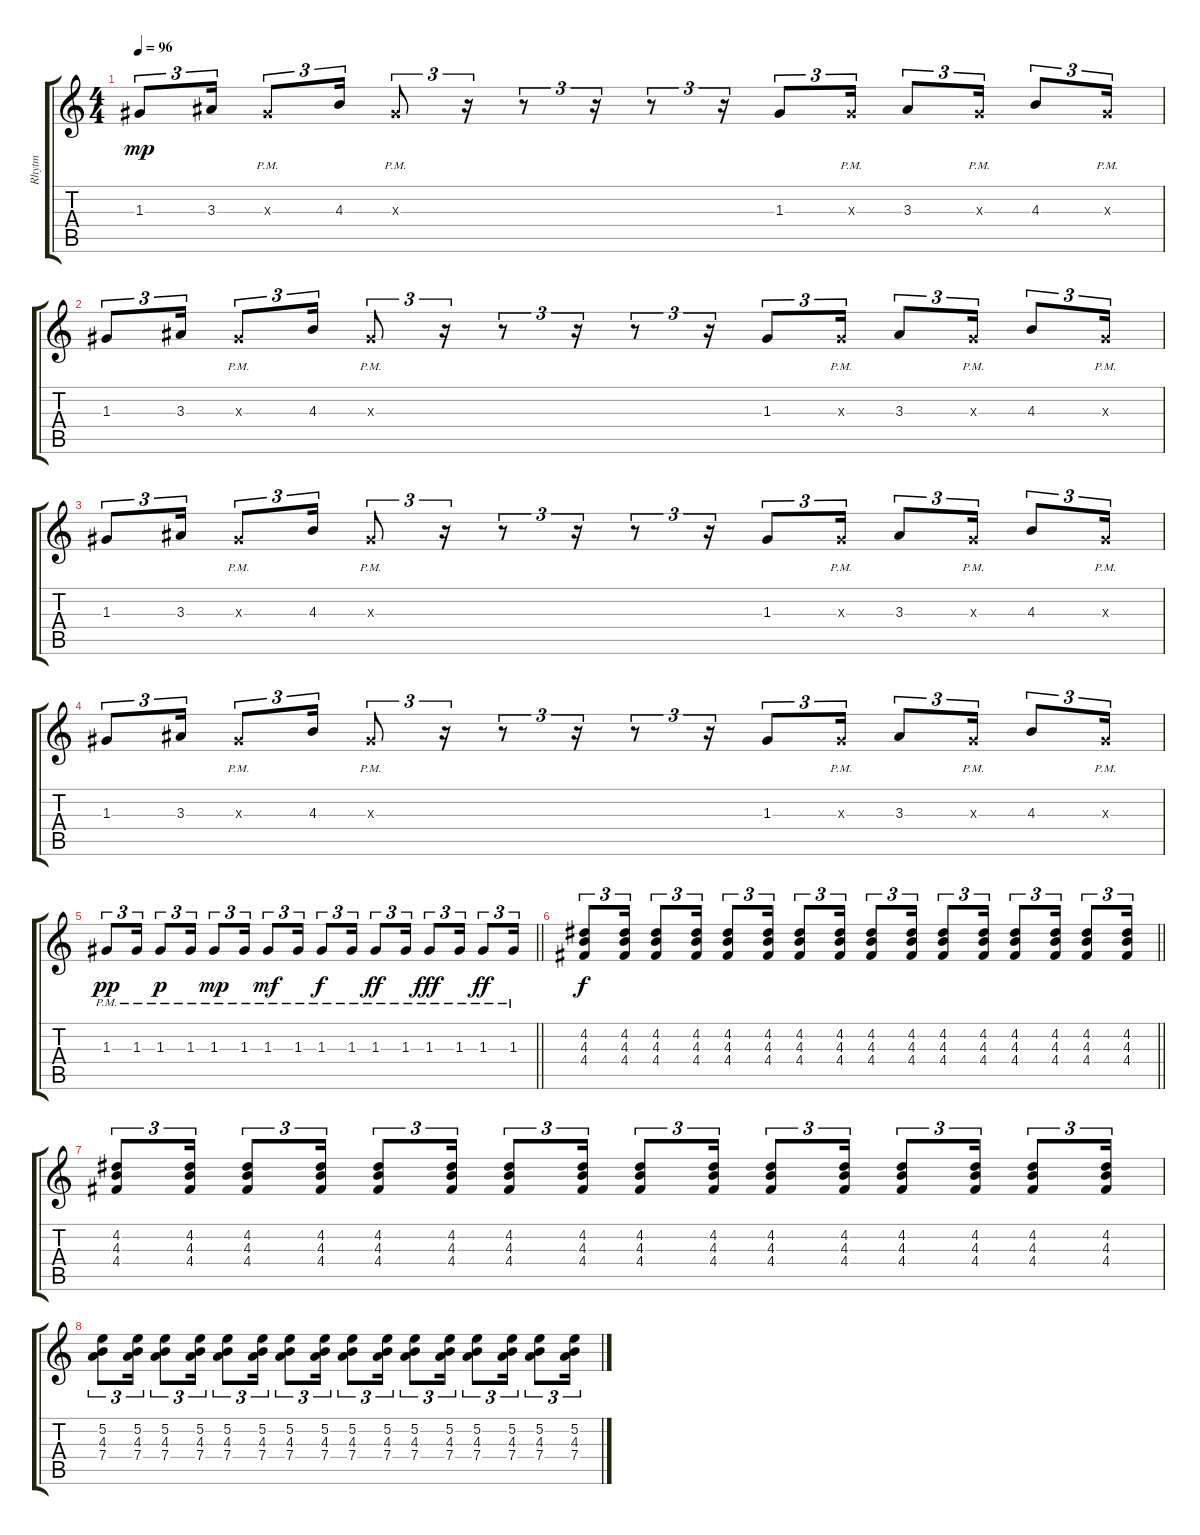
\track ("Rhytm" "Rhytm") {instrument electricguitarmuted}
\staff {score tabs}
\tuning (E4 B3 G3 D3 A2 E2) {hide}
\ts (4 4)
\tempo 96
\clef g2
\ks c
1.3.8{tu (3 2) dy mp} 3.3.16{tu (3 2)} 1.3{pm x}.8{tu (3 2)} 4.3.16{tu (3 2)} 1.3{pm x}.8{tu (3 2)} r.16{tu (3 2)} r.8{tu (3 2)} r.16{tu (3 2)} r.8{tu (3 2)} r.16{tu (3 2)} 1.3.8{tu (3 2)} 1.3{pm x}.16{tu (3 2)} 3.3.8{tu (3 2)} 1.3{pm x}.16{tu (3 2)} 4.3.8{tu (3 2)} 1.3{pm x}.16{tu (3 2)} |
1.3.8{tu (3 2)} 3.3.16{tu (3 2)} 1.3{pm x}.8{tu (3 2)} 4.3.16{tu (3 2)} 1.3{pm x}.8{tu (3 2)} r.16{tu (3 2)} r.8{tu (3 2)} r.16{tu (3 2)} r.8{tu (3 2)} r.16{tu (3 2)} 1.3.8{tu (3 2)} 1.3{pm x}.16{tu (3 2)} 3.3.8{tu (3 2)} 1.3{pm x}.16{tu (3 2)} 4.3.8{tu (3 2)} 1.3{pm x}.16{tu (3 2)} |
1.3.8{tu (3 2)} 3.3.16{tu (3 2)} 1.3{pm x}.8{tu (3 2)} 4.3.16{tu (3 2)} 1.3{pm x}.8{tu (3 2)} r.16{tu (3 2)} r.8{tu (3 2)} r.16{tu (3 2)} r.8{tu (3 2)} r.16{tu (3 2)} 1.3.8{tu (3 2)} 1.3{pm x}.16{tu (3 2)} 3.3.8{tu (3 2)} 1.3{pm x}.16{tu (3 2)} 4.3.8{tu (3 2)} 1.3{pm x}.16{tu (3 2)} |
1.3.8{tu (3 2)} 3.3.16{tu (3 2)} 1.3{pm x}.8{tu (3 2)} 4.3.16{tu (3 2)} 1.3{pm x}.8{tu (3 2)} r.16{tu (3 2)} r.8{tu (3 2)} r.16{tu (3 2)} r.8{tu (3 2)} r.16{tu (3 2)} 1.3.8{tu (3 2)} 1.3{pm x}.16{tu (3 2)} 3.3.8{tu (3 2)} 1.3{pm x}.16{tu (3 2)} 4.3.8{tu (3 2)} 1.3{pm x}.16{tu (3 2)} |
\barLineRight lightlight
1.3{pm}.8{tu (3 2) dy pp} 1.3{pm}.16{tu (3 2)} 1.3{pm}.8{tu (3 2) dy p} 1.3{pm}.16{tu (3 2)} 1.3{pm}.8{tu (3 2) dy mp} 1.3{pm}.16{tu (3 2)} 1.3{pm}.8{tu (3 2) dy mf} 1.3{pm}.16{tu (3 2)} 1.3{pm}.8{tu (3 2) dy f} 1.3{pm}.16{tu (3 2)} 1.3{pm}.8{tu (3 2) dy ff} 1.3{pm}.16{tu (3 2)} 1.3{pm}.8{tu (3 2) dy fff} 1.3{pm}.16{tu (3 2)} 1.3{pm}.8{tu (3 2) dy ff} 1.3{pm}.16{tu (3 2)} |
\barLineRight lightlight
(4.2 4.3 4.4).8{tu (3 2) dy f volume 11 balance 8 instrument acousticguitarnylon} (4.2 4.3 4.4).16{tu (3 2)} (4.2 4.3 4.4).8{tu (3 2)} (4.2 4.3 4.4).16{tu (3 2)} (4.2 4.3 4.4).8{tu (3 2)} (4.2 4.3 4.4).16{tu (3 2)} (4.2 4.3 4.4).8{tu (3 2)} (4.2 4.3 4.4).16{tu (3 2)} (4.2 4.3 4.4).8{tu (3 2)} (4.2 4.3 4.4).16{tu (3 2)} (4.2 4.3 4.4).8{tu (3 2)} (4.2 4.3 4.4).16{tu (3 2)} (4.2 4.3 4.4).8{tu (3 2)} (4.2 4.3 4.4).16{tu (3 2)} (4.2 4.3 4.4).8{tu (3 2)} (4.2 4.3 4.4).16{tu (3 2)} |
(4.2 4.3 4.4).8{tu (3 2)} (4.2 4.3 4.4).16{tu (3 2)} (4.2 4.3 4.4).8{tu (3 2)} (4.2 4.3 4.4).16{tu (3 2)} (4.2 4.3 4.4).8{tu (3 2)} (4.2 4.3 4.4).16{tu (3 2)} (4.2 4.3 4.4).8{tu (3 2)} (4.2 4.3 4.4).16{tu (3 2)} (4.2 4.3 4.4).8{tu (3 2)} (4.2 4.3 4.4).16{tu (3 2)} (4.2 4.3 4.4).8{tu (3 2)} (4.2 4.3 4.4).16{tu (3 2)} (4.2 4.3 4.4).8{tu (3 2)} (4.2 4.3 4.4).16{tu (3 2)} (4.2 4.3 4.4).8{tu (3 2)} (4.2 4.3 4.4).16{tu (3 2)} |
(5.2 4.3 7.4).8{tu (3 2)} (5.2 4.3 7.4).16{tu (3 2)} (5.2 4.3 7.4).8{tu (3 2)} (5.2 4.3 7.4).16{tu (3 2)} (5.2 4.3 7.4).8{tu (3 2)} (5.2 4.3 7.4).16{tu (3 2)} (5.2 4.3 7.4).8{tu (3 2)} (5.2 4.3 7.4).16{tu (3 2)} (5.2 4.3 7.4).8{tu (3 2)} (5.2 4.3 7.4).16{tu (3 2)} (5.2 4.3 7.4).8{tu (3 2)} (5.2 4.3 7.4).16{tu (3 2)} (5.2 4.3 7.4).8{tu (3 2)} (5.2 4.3 7.4).16{tu (3 2)} (5.2 4.3 7.4).8{tu (3 2)} (5.2 4.3 7.4).16{tu (3 2)}
